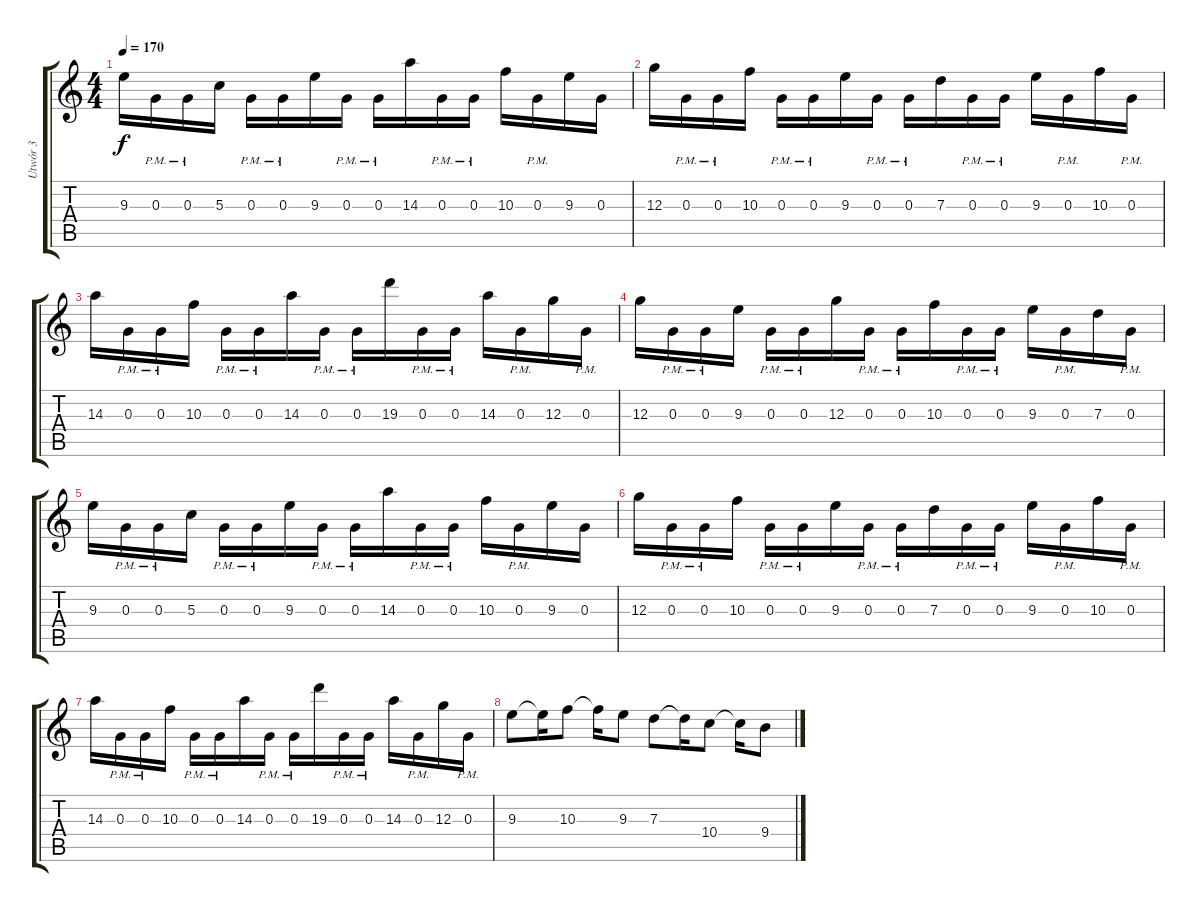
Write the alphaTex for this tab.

\track ("Utwór 3" "Utwór 3") {instrument distortionguitar}
\staff {score tabs}
\tuning (E4 B3 G3 D3 A2 E2) {hide}
\ts (4 4)
\tempo 170
\clef g2
\ks c
9.3.16{dy f} 0.3{pm}.16 0.3{pm}.16 5.3.16 0.3{pm}.16 0.3{pm}.16 9.3.16 0.3{pm}.16 0.3{pm}.16 14.3.16 0.3{pm}.16 0.3{pm}.16 10.3.16 0.3{pm}.16 9.3.16 0.3.16 |
12.3.16 0.3{pm}.16 0.3{pm}.16 10.3.16 0.3{pm}.16 0.3{pm}.16 9.3.16 0.3{pm}.16 0.3{pm}.16 7.3.16 0.3{pm}.16 0.3{pm}.16 9.3.16 0.3{pm}.16 10.3.16 0.3{pm}.16 |
14.3.16 0.3{pm}.16 0.3{pm}.16 10.3.16 0.3{pm}.16 0.3{pm}.16 14.3.16 0.3{pm}.16 0.3{pm}.16 19.3.16 0.3{pm}.16 0.3{pm}.16 14.3.16 0.3{pm}.16 12.3.16 0.3{pm}.16 |
12.3.16 0.3{pm}.16 0.3{pm}.16 9.3.16 0.3{pm}.16 0.3{pm}.16 12.3.16 0.3{pm}.16 0.3{pm}.16 10.3.16 0.3{pm}.16 0.3{pm}.16 9.3.16 0.3{pm}.16 7.3.16 0.3{pm}.16 |
9.3.16 0.3{pm}.16 0.3{pm}.16 5.3.16 0.3{pm}.16 0.3{pm}.16 9.3.16 0.3{pm}.16 0.3{pm}.16 14.3.16 0.3{pm}.16 0.3{pm}.16 10.3.16 0.3{pm}.16 9.3.16 0.3.16 |
12.3.16 0.3{pm}.16 0.3{pm}.16 10.3.16 0.3{pm}.16 0.3{pm}.16 9.3.16 0.3{pm}.16 0.3{pm}.16 7.3.16 0.3{pm}.16 0.3{pm}.16 9.3.16 0.3{pm}.16 10.3.16 0.3{pm}.16 |
14.3.16 0.3{pm}.16 0.3{pm}.16 10.3.16 0.3{pm}.16 0.3{pm}.16 14.3.16 0.3{pm}.16 0.3{pm}.16 19.3.16 0.3{pm}.16 0.3{pm}.16 14.3.16 0.3{pm}.16 12.3.16 0.3{pm}.16 |
9.3.8 9.3{t}.16 10.3.8 10.3{t}.16 9.3.8 7.3.8 7.3{t}.16 10.4.8 10.4{t}.16 9.4.8
